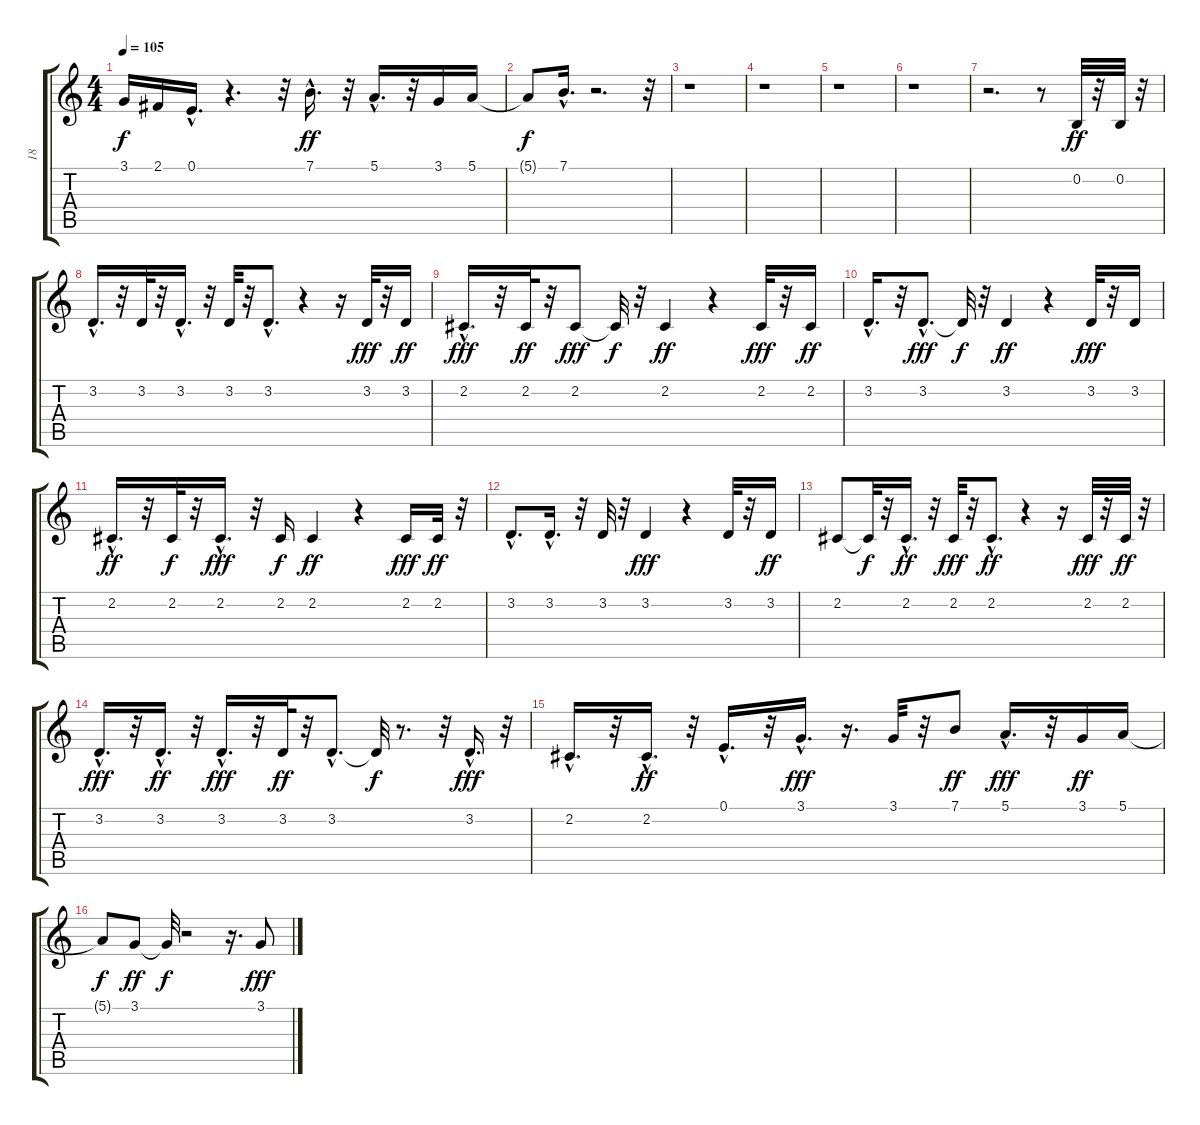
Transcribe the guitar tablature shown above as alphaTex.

\track ("18" "18") {instrument percussiveorgan}
\staff {score tabs}
\tuning (E4 B3 G3 D3 A2 E2) {hide}
\ts (4 4)
\tempo 105
\clef g2
\ks c
3.1{t}.16{dy f} 2.1.16 0.1{hac}.16{d} r.4{d} r.32 7.1{hac}.16{d dy ff} r.32 5.1{hac}.16{d} r.32 3.1.16 5.1.16 |
5.1{t}.8{dy f} 7.1{hac}.16{d} r.2{d} r.32 |
r.1 |
r.1 |
r.1 |
r.1 |
r.2{d} r.8 0.2.32{dy ff} r.32 0.2.32 r.32 |
3.2{hac}.16{d} r.32 3.2.32 r.32 3.2{hac}.16{d} r.32 3.2.32 r.32 3.2{hac}.8{d} r.4 r.16 3.2.32{dy fff} r.32 3.2.16{dy ff} |
2.2{hac}.16{d dy fff} r.32 2.2.32{dy ff} r.32 2.2.8{dy fff} 2.2{t}.32{dy f} r.32 2.2.4{dy ff} r.4 2.2.32{dy fff} r.32 2.2.16{dy ff} |
3.2{hac}.16{d} r.32 3.2{hac}.8{d dy fff} 3.2{t}.32{dy f} r.32 3.2.4{dy ff} r.4 3.2.32{dy fff} r.32 3.2.16 |
2.2{hac}.16{d dy ff} r.32 2.2.32{dy f} r.32 2.2{hac}.16{d dy fff} r.32 2.2.16{dy f} 2.2.4{dy ff} r.4 2.2.16{dy fff} 2.2.32{dy ff} r.32 |
3.2{hac}.8{d} 3.2{hac}.16{d} r.32 3.2.32 r.32 3.2.4{dy fff} r.4 3.2.32 r.32 3.2.16{dy ff} |
2.2.8 2.2{t}.32{dy f} r.32 2.2{hac}.16{d dy ff} r.32 2.2.32{dy fff} r.32 2.2{hac}.8{d dy ff} r.4 r.16 2.2.32{dy fff} r.32 2.2.32{dy ff} r.32 |
3.2{hac}.16{d dy fff} r.32 3.2{hac}.16{d dy ff} r.32 3.2{hac}.16{d dy fff} r.32 3.2.32{dy ff} r.32 3.2{hac}.8{d} 3.2{t}.32{dy f} r.8{d} r.32 3.2{hac}.16{d dy fff} r.32 |
2.2{hac}.16{d} r.32 2.2{hac}.16{d dy ff} r.32 0.1{hac}.16{d} r.32 3.1{hac}.16{d dy fff} r.16{d} 3.1.32 r.32 7.1.8{dy ff} 5.1{hac}.16{d dy fff} r.32 3.1.16{dy ff} 5.1.16 |
5.1{t}.8{dy f} 3.1.8{dy ff} 3.1{t}.32{dy f} r.2 r.16{d} 3.1.8{dy fff}
